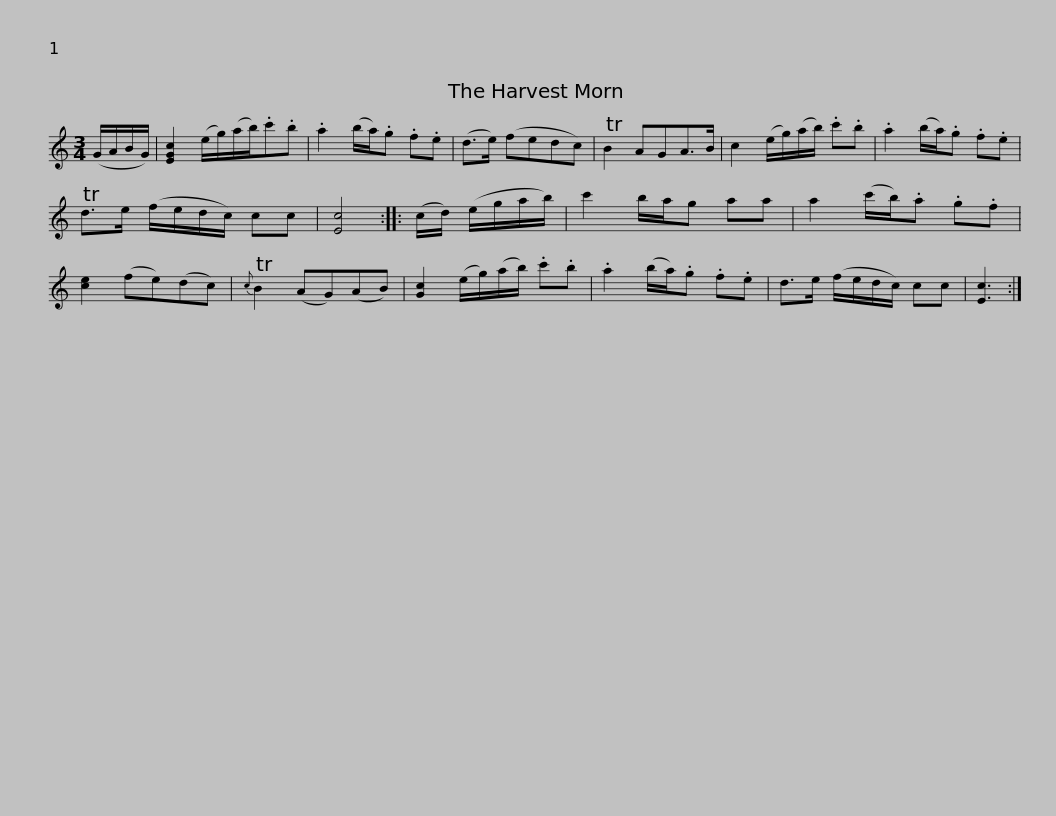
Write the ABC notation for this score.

X:1
L:1/8
M:3/4
I:linebreak $
K:C
V:1 treble
V:1
 (G/A/B/G/) | [EGc]2 (e/g/)(a/b/).c'.b | .a2 (b/a/).g .f.e | (d>e) (fedc) | TB2 AGA>B | %5
 c2 (e/g/)(a/b/) .c'.b | .a2 (b/a/).g .f.e |$ Td>e (f/e/d/c/) cc | [Ec]4 :: (c/d/) (e/g/a/b/) | %10
 c'2 b/a/g aa | a2 (c'/b/).a .g.f | [ce]2 (fe)(dc) |{c} TB2 (AG)(AB) |$ [Gc]2 (e/g/)(a/b/) .c'.b | %15
 .a2 (b/a/).g .f.e | d>e (f/e/d/c/) cc | [Ec]3 :| %18
